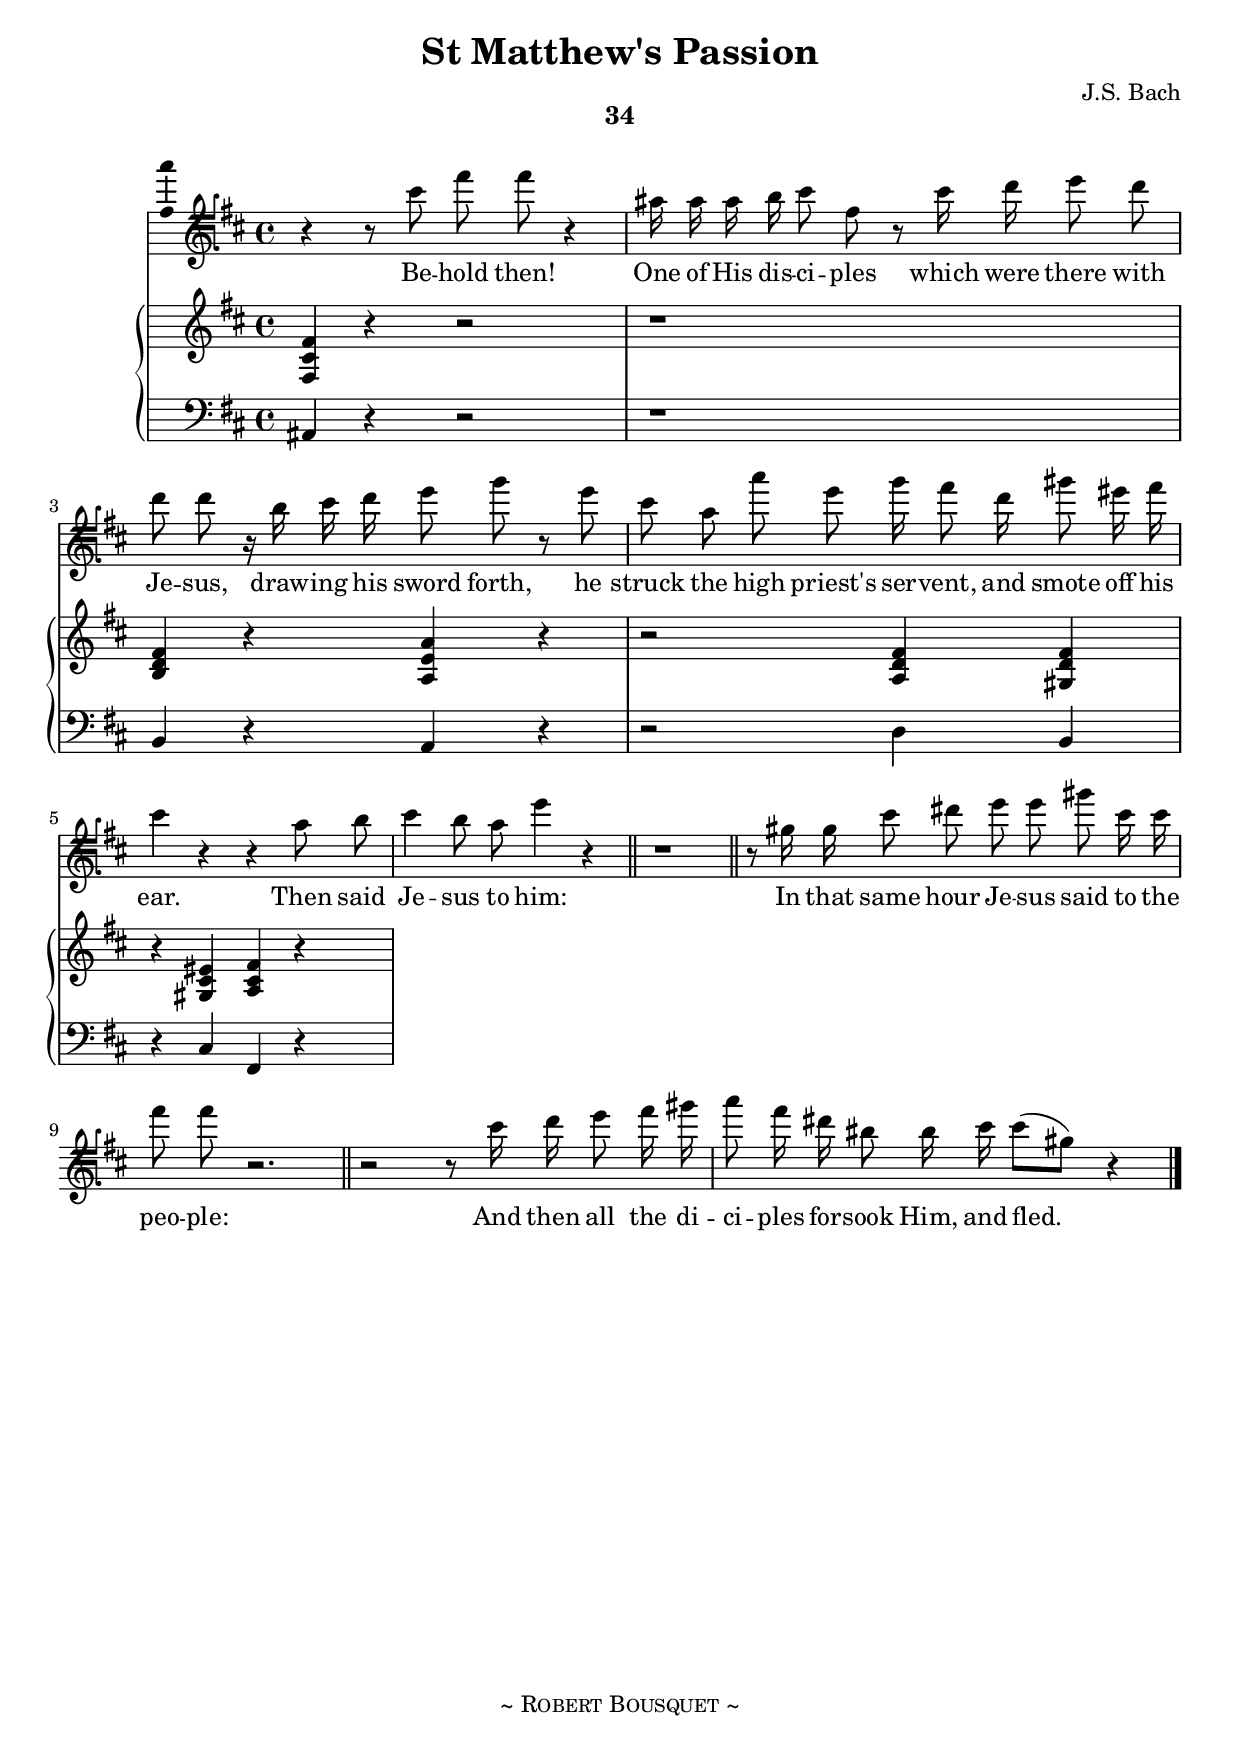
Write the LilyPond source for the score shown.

\version "2.18.2"

mvmtThirtyFour = \relative c'' {
  \clef tenorG
  \key d \major
  \autoBeamOff

  r4 r8 cis fis fis r4
  ais,16 ais ais b cis8 fis, r cis'16 d e8 d
  d d r16 b cis d e8 g r e
  cis a a' e g16 fis8 d16 gis8 eis16 fis
  cis4 r r a8 b
  cis4 b8 a e'4 r \bar "||"
  r1 \bar "||"

  r8 gis,16 gis cis8 dis e e gis cis,16 cis
  fis8 fis r2. \bar "||"

  r2 r8 cis16 d e8 fis16 gis
  a8 fis16 dis bis8 bis16 cis cis8[( gis)] r4
  \bar "|."
}

lyricsThirtyFour = \lyricmode {
  Be -- hold then!
  One of His dis -- ci -- ples which were there with
  Je -- sus, draw -- ing his sword forth, he
  struck the high priest's ser -- vent, and smote off his
  ear. Then said
  Je -- sus to him:
  In that same hour Je -- sus said to the
  peo -- ple:
  And then all the di -- ci -- ples for -- sook Him, and fled._
}

upperThirtyFour = \relative c' {
  \clef treble
  \key d \major

  << fis cis fis, >> r r2
  r1
  << fis'4 d b >> r << a' e a, >> r
  r2 << fis'4 d a >> << fis' d gis, >>
  r << eis' cis gis >> << fis' cis a >> r
}

lowerThirtyFour = \relative c {
  \clef bass
  \key d \major

  ais4 r r2
  r1
  b4 r a r
  r2 d4 b
  r cis fis, r
}

thirtyFour = \score {
  \header {
    title = ##f
    composer = ##f
    subtitle = "34"
  }
  <<
    \new Voice = "vocalThirtyFour" \with {
      \consists "Ambitus_engraver"
    } { \mvmtThirtyFour  }
    \new Lyrics \lyricsto vocalThirtyFour \lyricsThirtyFour
    \new PianoStaff <<
      \new Staff = "upper" \upperThirtyFour
      \new Staff = "lower" \lowerThirtyFour
    >>
  >>

  \midi {}
  \layout {
    %{ \context { \Staff \consists "Ambitus_engraver" } %}
  }
}


\header {
  title = "St Matthew's Passion"
  composer = "J.S. Bach"
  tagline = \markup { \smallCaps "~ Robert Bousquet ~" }
}

\paper {
  #(set-default-paper-size "letter")
  print-all-headers = ##t
}

\book {
  \thirtyFour

  %{ \score {
    \header {
      title = ##f
      composer = ##f
      subtitle = "37"
    }
    \relative c'' {
      \key d \major
      \autoBeamOff

      r8 b dis dis16 e fis8 g a fis
      g g e e16 b g8 a b c
      d g, f' e e4 r8 e
      b b b c d d16 b gis8 gis16 a
      b8 e, e' b c c r4
      e8 c a b c16 c c d e8 a,
      fis' fis r16 b, dis fis a8 fis16 e dis8 fis
      g g r e e b g r16 e
      b'8 b16 b b8 c d d r g,
      d' e f4 r8 e8 a, b16 c
      c8 g r4 r8 g c d
      e e c d16 e f8. f16( f8) a,
      a a16 bes c8 a f a16 c ees8 d
      d a c bes bes bes r d
      ees c16 a fis8. a16 bes8 r16 d g8 f
      d4 r r2
      \bar "|."
    }
    \addlyrics {
      And they that had so laid hold on
      Je -- sus led Him a -- way un -- to the
      high priest, Ca -- i -- phas; and
      with him were the scribes and the el -- ders
      as -- sem -- bled all to -- ge -- ther.
      Pe -- ter al -- so fol -- lowed af -- ter Him a --
      far off, un -- to the court of the high priest's
      pa -- lace; and went there -- in, and
      sat with the guards and ser -- vents, that
      he might see how all would be
      end -- ed. Then did the
      priests con -- spire with the el -- ders, and
      all of the coun -- cil how that they might false
      wit -- ness bring on Je -- sus, that
      He might be put to death. But found they
      none.
    }
    \midi {}
    \layout {
      \context { \Staff \consists "Ambitus_engraver" }
    }
  }

  \score {
    \header {
      title = ##f
      composer = ##f
      subtitle = "39"
    }
    \relative c'' {
      \key f \major
      \autoBeamOff

      r4 r8 a16 bes c8 c16 d ees8 c
      a a d a bes4 a16 bes c bes
      g8 r r d' g r cis,8. d16
      e8 a, g' f f f r d
      d a r4 r2 \bar "||"
      r2 r4 r8 f bes c d c16 bes g'8 g, a bes
      bes8[( f)] r4 r2 \bar "||"
      r2 r4 g'8 d
      ees4 fis,8 g g d r4 \bar "|."
    }
    \addlyrics {
      Yea, though ma -- ny a false and
      ly -- ing wit -- ness came, they could find them
      none. At last two there
      came who false -- ly wit -- nessed, in
      this wise:
      The
      high priest then did a -- rise and say to
      Him:_
      Yet was
      Je -- sus still si -- lent.
    }
    \midi {}
    \layout {
      \context { \Staff \consists "Ambitus_engraver" }
    }
  }

  \score {
    \header {
      title = ##f
      composer = ##f
      subtitle = "42"
    }
    \relative c'' {
      \key g \major
      \autoBeamOff

      r8. b16 e8 fis g g c, c16 d
      e8 c a d b4 r \bar "||"
      r2 fis'8 d cis b
      e4 r2. \bar "||"
      r4 r8 b16 e, d'8 d d e
      f d b c d d r e
      c4 r4 r2 \bar "||"
      r2 r4 r8 b
      fis' fis16 fis dis8 b g'4 r \bar "|."
    }
    \addlyrics {
      And then the high priest gave Him an
      an -- swer thus, and said:
      Je -- sus saith to
      him:
      There up -- on the high priest
      tore his robes
      a -- sun -- der, and
      said:
      They
      an -- swered to him and said:
    }
    \midi {}
    \layout {
      \context { \Staff \consists "Ambitus_engraver" }
    }
  }

  \score {
    \header {
      title = ##f
      composer = ##f
      subtitle = "43"
    }
    \relative c'' {
      \key c \major
      \autoBeamOff

      r8 g c c16 d e8 e16 f g8 e
      c4 r8 c aes' f b, ees
      c4 r r e8 g,16 g
      g8 a bes g cis cis d e
      f4 r8 d d a r4 \bar "|."
    }
    \addlyrics {
      Then mocked they at Him, and they spat on
      Him, and struck Him with their
      fists. Oth -- ers a --
      mong them smote and slapped Him in His
      face. and shou -- ted:
    }
    \midi {}
    \layout {
      \context { \Staff \consists "Ambitus_engraver" }
    }
  }

  \score {
    \header {
      title = ##f
      composer = ##f
      subtitle = "45"
    }
    \relative c'' {
      \key c \major
      \autoBeamOff

      a'8 e cis d e a,16 a g'8 f
      f r a, a d e f e16 d
      b4 r8 g' e4 r \bar "||"
      r2 r8 c ees ees16 f
      g8 ees16 d c8 a f'4 r8 c
      d4 r2. \bar "||"
      r4 r8 g,16 g c8 c16 d e8 c
      g' bes, r d16 b g8 g16 a b8 a
      a r16 a d8 e f f f e
      c c r2. \bar "||"
      r2. r8 b16 b
      a'8 a16 fis dis fis b,8 r b fis' a
      g4 r2. \bar "||"
      r4 r8 b, e16 e e fis g8 e
      cis cis e fis16 g a8 a,16 b c8 c
      r d, b' cis16[( d)] d8 a r4 \bar "|."
    }
    \addlyrics {
      Pe -- ter sat out -- side in the pal -- ace
      court; and a dam -- sel came un -- to
      him and said:
      But Pe -- ter de --
      nied it be -- fore them all, and
      said:
      And a -- gain at the pal -- ace
      door -- way he was seen by an -- oth -- er
      maid, who said to them that stood there
      with him:
      He de --
      nied it a sec -- cond time; and store an
      oath:
      And in a lit -- tle while came
      oth -- ers who has been stand -- ing be -- side him,
      and said to_ Pe -- ter:
    }
    \midi {}
    \layout {
      \context { \Staff \consists "Ambitus_engraver" }
    }
  }

  \score {
    \header {
      title = ##f
      composer = ##f
      subtitle = "46"
    }
    \relative c'' {
      \key d \major
      \autoBeamOff

      r8 gis cis dis eis eis eis fis
      gis gis eis cis a' a r4 \bar "||"
      r2. r8 cis,
      a'8. a16 a[( gis)] fis[( e)] \appoggiatura dis8 cis4 r
      r4 r8 e ais, ais ais b
      cis fis, e' d d d r b
      d d16 e fis4 r d8 d16 e
      fis8 d16[( fis a8)] c,4 r16 a d8 a
      b[( cis16)] d d8 a r4 r8 fis'
      gis16 a b8 r \autoBeamOn gis eis\( \melisma fis( fis16) e d cis
      bis8 a'( a16)\) gis fis \melismaEnd e \autoBeamOff dis8[( eis16)] fis fis8[( cis)]
      r1 \fermata \bar "|."
    }
    \addlyrics {
      But still did he de -- ny with
      curs -- ing and with swear -- ing:
      Im --
      me -- diate crew_ the cock.
      Then Pe -- ter brought to
      mind the words of Je -- sus, which
      said un -- to him: Ere yet the
      cock crow -- eth, wilt thou have
      thrice de -- nied Me. And
      he went out, and we -- -- pt
      bit -- ter -- ly.
    }
    \midi {}
    \layout {
      \context { \Staff \consists "Ambitus_engraver" }
    }
  }

  \score {
    \header {
      title = ##f
      composer = ##f
      subtitle = "49"
    }
    \relative c'' {
      \key d \major
      \autoBeamOff

      r4 r8 cis fis gis a fis
      d d16 e fis8 d b b b cis
      d gis, gis a b b16 gis16 eis8 d'16 cis
      a8 a r cis fis dis bis bis
      r gis bis bis16 cis dis8 dis bis16 cis dis e
      fis8 fis16 gis a8 gis fis fis16 e dis8 e16 e
      fis8 e16 dis gis8 dis e e r gis,
      cis dis e e r a, a16 e e fis
      g8 g r cis, ais' ais16 b cis8 d
      e[( g,)] r ais16 ais g'8 g g fis
      d r16 fis, b8 b16 ais b8 cis d b
      e8. b16 gis8 gis16 a b8 e fis fis16 e
      cis8 cis4 a8 e'4 r \bar "||"
      r4 r8 b fis'4 r \bar "|."
    }
    \addlyrics {
      Now when the morn -- ing
      came, all the chief priests gath -- ered with the
      el -- ders of the peop -- ple to plot ag -- ainst
      Je -- sus, that they might kill Him.
      And when they had bound Him, they led Him a --
      way, and de -- liv -- ered Him to the court of the
      gov -- er -- nor, Pon -- tious Pi -- late. When,
      there -- fore, Ju -- das the same who had
      be -- trayed Him saw Je -- sus con -- demned to
      death he re -- pen -- ted of him --
      self, and brought once a -- gain the thir -- ty
      sil -- ver pie -- ces to the high priests and the
      eld -- ers, and said:
      They said:
    }
    \midi {}
    \layout {
      \context { \Staff \consists "Ambitus_engraver" }
    }
  }

  \score {
    \header {
      title = ##f
      composer = ##f
      subtitle = "50"
    }
    \relative c'' {
      \key g \major
      \autoBeamOff

      r4 r8 d16 b gis8 gis f' f
      f d e b c c r16 a c e
      a4 r8 fis16 fis fis8[ b,] r dis16 fis
      g8([ e] ais,) g' \appoggiatura fis e4 r
      r b8 b16 c d8 d g d
      b a16 g f'8 e e e r c
      c([ g]) r2. \bar "||"
    }
    \addlyrics {
      Then he cast the sil -- ver
      pie -- ces in the tem -- ple, and turned a --
      way, and went out; and he
      hanged __ him -- self.
      And when the priests had ga -- thered
      all of the sil -- ver pie -- ces, they
      said
    }
    \midi {}
    \layout {
      \context { \Staff \consists "Ambitus_engraver" }
    }
  }

  \score {
    \header {
      title = ##f
      composer = ##f
      subtitle = "52"
    }
    \relative c'' {
      \key g \major
      \autoBeamOff

      r2 g'8 ees c d
      ees ees d c fis16 fis fis8 r fis,16 g
      a8 a16 bes c8 fis16 c d4 r4 \bar "||"
      \key f \major
      r2. g8 d
      b d d g, ees'4 r \bar "||"
      r2 r8 g,16 g c8 c16 d
      e4 r8 c16 d e8 f g g16 e
      cis4 cis r8 d g,8. f16
      d8 d r4 r r8 a'
      d e f d16 b e4 r \bar "||"
      r2. r8 gis,16 a
      \key c \major
      b8 b b cis d cis16 b gis'8 r16 cis,
      a8 r8 r a16 a d8 d16 d fis8 d
      b4 cis8 d d a4. \bar "|."
    }
    \addlyrics {
      Je -- sus there -- fore
      stood be -- fore the gov -- er -- nor; and the
      gov -- er -- nor asked Him, and said:
      Je -- sus
      an -- swered un -- to him:
      But when He was ac --
      cused when the priests and eld -- ers ac --
      cused Him He an -- swered
      noth -- ing. Then
      Pi -- late said un -- to Him:
      And He
      an -- swered him to nev -- er a word, not
      one in -- so -- much that the gov -- er
      nor mar -- velled great -- ly.
    }
    \midi {}
    \layout {
      \context { \Staff \consists "Ambitus_engraver" }
    }
  }

  \score {
    \header {
      title = ##f
      composer = ##f
      subtitle = "54"
    }
    \relative c'' {
      \key d \major
      \autoBeamOff

      r4 e8 b gis a b e,
      b' b b b16 cis d8 d r e16 e
      fis8 d b cis d cis16 b e8 b
      cis cis fis, gis16 a a8 e r4
      r r8 e a a a a16 b
      cis8 cis d e g,16 g g8 r8 e'16 fis
      g8 g g g16 e cis8 cis fis cis
      d16 d d8 r b fis' fis16 fis fis8 fis16 g
      a8 a r d,16 a b8 cis16 d d8([ a]) \bar "||"
      r2 r8 g16 g d'8 e
      f b,16 c d8 b gis gis16 b d d e b
      c8 c r4 r8 e, a b
      c c16 c e8 c a4 e'8 e16 f
      g8 e c r16 e a,8 c c g \bar "||"
      \key c \major
      r4 a8 a16 b cis8 d e e
      r g,16 a bes8 bes g' e cis16 cis d e
      f16 f r d b8 c d16 d d8 e b
      c8 c16 a d8 gis,16 a a16. e32 e8 r4
      r r8 e16 e  a a a gis a8 b
      c c16 d e e8 a,16 d8 d r4 \bar "||"
      r2. r8 d
      d a r4 r2 \bar "|"
      r4 r8 b fis' fis dis b16 b
      g'4 r4 r2 \bar "||"
      r2 r8 b, e b
      c c r4 r2 \bar "||"

    }
    \addlyrics {
      Now up -- on that feast the
      gov -- er -- nor was ac -- cus -- tomed to re --
      lease there -- on one pri -- son -- er un -- to
      them, whom -- ev -- er they want -- ed.
      Now at that time, and a --
      mong the oth -- er pri -- son -- ers, was a
      most no -- tor -- i -- ous man, whose name was
      Ba -- ra -- bas. And when they were gath -- ered to --
      ge -- ther, Pi -- late said un -- to them.
      For he knew full
      well that it was for en -- vy that He had been de --
      li -- vered. And while he
      sat on the judge -- ment seat, then did his
      wife send him a mes -- sage, say -- ing:
      Still did the high priests ar -- gue,
      and the el -- ders, false -- ly to in -- flame the
      peo -- ple, that there -- by Ba -- ra -- bas be re --
      leased, and that Je -- sus be cru -- ci -- fied.
      And the gov -- er -- nor a -- gain re --
      turned to the peo -- ple, and asked them:
      They
      shout -- ed:
      Then Pi -- late said un -- to
      them:
      A -- gain they
      shout -- ed:
    }
    \midi {}
    \layout {
      \context { \Staff \consists "Ambitus_engraver" }
    }
  }

  \score {
    \header {
      title = ##f
      composer = ##f
      subtitle = "56"
    }
    \relative c'' {
      \key d \major
      \autoBeamOff

      r8 b b fis16 g a8 g r4
    }
    \addlyrics {
      The gov -- er -- nor an -- swered:
    }
    \midi {}
    \layout {
    \context {
      \Staff
      \consists "Ambitus_engraver"
    }
  }
  }

  \score {
    \header {
      title = ##f
      composer = ##f
      subtitle = "59"
    }
    \relative c'' {
      \key c \major
      \autoBeamOff

      r8 a a' fis dis dis16 e fis8 b,
      g' g r4 r2 \bar "||"
      \key d \major
      r2 r4 r8 gis,
      cis cis16 dis eis8 cis gis' gis16 gis eis8 cis
      a' a r fis16 e dis8 dis16 dis dis8 e
      fis b, r fis16 gis a8 a r16 a fis' e
      dis8 dis fis b, gis'4 r8 e
      e([ b]) r2. \bar "||"
      r2. r8 cis16 eis
      gis gis gis gis eis8 cis fis fis r cis
      d4 r r2 \bar "||"
      r2 r8 a d e
      fis fis a fis16 d g4 r8 b,16([ c])
      d8 d f e e4 r8 b
      c c16 d e8 a, a' r16 fis dis8 fis
      g([ fis16]) e e8 b r2 \bar "||"
    }
    \addlyrics {
      But cry -- ing out all the more, they
      shout -- ed:
      When Pi -- late, there -- fore, had seen he pre -- vail -- ed
      noth -- ing, but that rath -- er a -- rose a
      to -- mult, he took wa -- ter, and washed his
      hands be -- fore them all and
      said:
      Then to --
      ge -- ther all the peo -- ple an -- swered, and
      said:
      And Pi -- late
      then set Ba -- rab -- bas free, but
      Je -- sus he had scourged; and
      then he de -- li -- vered Him, that they might
      cru -- ci -- fy Him.
    }
    \midi {}
    \layout {
      \context { \Staff \consists "Ambitus_engraver" }
    }
  }

  \score {
    \header {
      title = ##f
      composer = ##f
      subtitle = "62"
    }
    \relative c'' {
      \key bes \major
      \autoBeamOff

      r8 f a, a16 bes c8 c16 c c8 d
      ees ees g ees c a f' c
      d4 r8 bes d d16 d d8 ees
      f f d bes g' r16 ees bes8 bes16 c
      des8 des r16 bes g aes bes8 g e16 e f g
      aes8 aes r8 c f16 f f d b8 c
      d4 r8 d b a16 g g'8 d
      ees r r ees16 c a8 g16 fis d'8([ a])
      bes4 r8 d d bes g a
      bes16  g e8 r8 r16 e cis'8. d16 e8 r16 a,
      \key f \major
      f'4 r r2 \bar "||"
      r4 r8 a,16 a g'8 g g e
      fis r16 d a8 a ees' r r d
      g e16 d cis8 f \appoggiatura e8 d4 r \bar "|."
    }
    \addlyrics {
      The guards of the gov -- er -- nor came, and
      they took Je -- sus to the com -- mon
      hall, and
      ga -- thered a -- round him
      all the sol -- dier band And then they did
      strip Him, and brought a scar -- let robe and put it
      on Him; and plat -- ted Him a crown of
      thorns, and put it up -- on His
      head, and a reed in His right
      Hand; and bowed the knee be --
      fore Him low, and mocked at him and
      said:
      And they spat up -- on His
      face and took the reed, and
      smote Him up -- on His head.

    }
    \midi {}
    \layout {
      \context { \Staff \consists "Ambitus_engraver" }
    }
  }

  \score {
    \header {
      title = ##f
      composer = ##f
      subtitle = "64"
    }
    \relative c'' {
      \key c \major
      \autoBeamOff

      r8 e e b d d f e
      c c a a16 b c8 d e a,
      dis r16 b a'8 a16 fis dis8 fis fis b,
      g'16 g r g b,8 a16 g f'8 r16 d b8 d
      ees[( \melisma ees32) d c b] c4( \melismaEnd c16) g g8 r4 \bar "|."

    }
    \addlyrics {
      And af -- ter they had mocked Him
      thus, they took off from Him the scar -- let
      robe, and clothed Him a -- gain in His own
      rai -- ment, and led Him a -- way that He be
      cru -- ci -- fied.
    }
    \midi {}
    \layout {
    \context {
      \Staff
      \consists "Ambitus_engraver"
    }
  }
  }

  \score {
    \header {
      title = ##f
      composer = ##f
      subtitle = "71"
    }
    \relative c'' {
      \key ees \major
      \autoBeamOff

      r4 r8 ees, g aes bes([ c])
      des([ bes]) r des16 ees fes8. fes16( fes4)
      fes8 des c bes ees4 r8 aes,
      f aes des([ c]) aes4 r
      r r8 aes16 aes c8 c c([ des])
      ees ees16 f ges8 ees a4 r8 f
      des4 r2. \bar "||"
      r2 r8 bes8 f' r
      r4 ges8([ ees]) ces4 aes'8([ f])
      d r16 f f8([ aes,]) r ges16 bes ees8([ d16]) ees
      f16. f32 f8 r4 r f,8 f
      bes bes bes c d d r16 d ees f
      f8 bes, r d16 g, ees'4 r \bar "||"
      \key bes \major
      r8 f, f g a16 a a bes c4
      r8 f, c' d ees4 r8 c
      a g16 f f'8 c d16 d d8 r bes
      f' f16 f f8 g aes4 r8 g
      c, d16 ees ees8([ bes]) r4 r8 g'
      g c, ees d d d r4 \bar "||"
      r2 r4 r8 a16 a
      d8 d f d b b gis' r
      r d16 c \appoggiatura b8 a4 r2 \bar "|."
    }
    \addlyrics {
      Now from the sixth
      hour there was dark -- ness
      o -- ver all the land, un --
      til the ninth hour.
      And a -- bout the ninth
      hour Je -- sus cried a -- loud, and
      said:
      That is:
      My God, My
      God, Ah, why why has Thou for --
      sak -- en Me? Some of
      them who stood and watched Him, when they had
      heard Him, turned and said:
      And straight -- way one of them did run,
      and took a sponge; and
      fill -- ing the sponge with vin -- e -- gar, he
      put it up -- on a reed, and
      gave Him to drink. The
      oth -- ers spoke a -- mong them:
      And a -- gain did Je -- sus cry a -- loud,
      and was gone.
    }
    \midi {}
    \layout {
      \context { \Staff \consists "Ambitus_engraver" }
    }
  }

  \score {
    \header {
      title = ##f
      composer = ##f
      subtitle = "73"
    }
    \relative c'' {
      \key c \major
      \autoBeamOff

      r8 g c e g r r g
      bes g16 f e8 cis16 d a8 cis16 e g8 r
      r a f d b4 r16 c f, e
      c4 r r8 c'16 g e8 e16 g
      bes8. bes16( bes4) r8 bes16 d g8 a16 bes
      bes8 des, r4 r des8 c
      aes f aes c16 f a4 r8 c,
      b c d ees f8([ c]) ees d
      d16 bes g8 r aes16 g ees2(
      ees8) d r4 r8 d a' bes
      c d ees d16 c fis8 g a c,
      c bes r g e'16 e e f g8 f16([ e])
      d8 cis r a16 d g8 f d d
      r4 a8 a16 bes c8 f, r f'16 c
      a8 bes c c r f,16 g a8 f
      d d r fis16 a c8. d16 ees8 a,16 bes
      c8 c d a bes4 r8 g
      g'8. aes16 bes8 ees,16 ees aes4 r \bar "||"
      \key ees \major
      r4 r8 bes, bes f f g
      aes aes f' g aes f d d16 ees
      f8 f d bes g' g r ees16 bes
      g g g aes bes8 bes16 g ees8 ees r g
      c d16 ees f8 f r c ees c
      a c f c16 c d8 d r bes16 c
      d8 bes16 bes f'8 f r bes, g' g
      a, bes bes f r2 \bar "|."
    }
    \addlyrics {
      And then be -- hold!
      The veil of the tem -- ple was rend -- ed in twain
      all from the top un -- to the
      ground. And there came a great
      earth -- quake, and the rocks burst a --
      sun -- der,  and the
      graves were o -- pened a -- gain, and
      there rose ma -- ny saints and the
      ho -- ly ones that were sleep --
      ing; and came from
      out the graves af -- ter Je -- sus' re -- sur --
      rec -- tion, and went in -- to the Ho -- ly
      Ci -- ty, and ap -- peared to ma -- ny.
      Now, when the cap -- tain, and the
      oth -- ers with him who were watch -- ing
      Je -- sus, when they saw the earth -- quake and
      those things that were done, they
      trem -- bled great -- ly, and said
      At ev -- en -- tide there
      came a weal -- thy man from A -- ri ma
      the -- a by name Jos -- eph, who was
      al -- so one of Je -- sus' dis -- ci -- ples. He
      went un -- to Pi -- late, and begged of
      him the bo -- dy of Je -- sus, where -- fore
      Pi -- late com -- man -- ded that it be
      gi -- ven to him.
    }
    \midi {}
    \layout {
      \context { \Staff \consists "Ambitus_engraver" }
    }
  }

  \score {
    \header {
      title = ##f
      composer = ##f
      subtitle = "76"
    }
    \relative c'' {
      \key bes \major
      \autoBeamOff

      r4 r8 d g d bes d
      fis,16 fis r16 fis c' c c d ees8 c a d
      bes8 bes r bes bes f f g
      aes f d4 g8 g16 a b8 c
      d d16 ees f8 g aes r r f
      b, b16 c d f, f g aes8 aes16 f d8 f16 f
      \appoggiatura f8 ees4 r16 g b ees \appoggiatura d8 c4 r
      r g'8 ees c c16 c c8 d
      ees ees d c f f r f16 c
      a8 bes c f, r4 r8 f16 f
      d'8 d16 b g8 a16 bes bes8([ f]) r4
      r8 bes d ees f f r bes,
      f f16 g aes aes f f d8 d bes' bes16 c16
      d8 ees f f16 d b8 c d g,
      g' d f ees ees ees r c f4 r r2 \bar "||"
      r4 r8 d d a c bes
      bes4 r4 r2 \bar "||"
      r2 r8 g d' ees
      f4 r8 f,16 g aes8 aes16 f d8 bes'
      g g r bes16 ees, c'4 d8 ees
      ees([ bes]) r4 r2 \bar "|."
    }
    \addlyrics {
      Then Jo -- seph took the
      Bo -- dy, and wrapped it in a cloth of pu -- rest
      lin -- en, and laid It in his
      own new tomb, which he had hewn from
      out of the so -- lid rock. And
      when he had rolled a mi -- ghty stone to the door of the
      tomb, he went a -- way.
      There were al -- so in that place
      Ma -- ry Mag -- da -- le -- na and the
      oth -- er Ma -- ry, sit -- ting
      o -- ver a -- gainst Je -- sus' grave.
      Now on the mor -- row, which
      fol -- lowed the day of pre -- pa -- ra -- tion, straight -- way there
      came the priests and the Pha -- ri -- sees to --
      geth -- er un -- to Pi -- late, and said:
      And Pi -- late said to
      them:
      So they went out, and they guard -- ed the grave with
      watch -- men, and they sealed up the
      stone.
    }
    \midi {}
    \layout {
      \context { \Staff \consists "Ambitus_engraver" }
    }
  } %}
}
